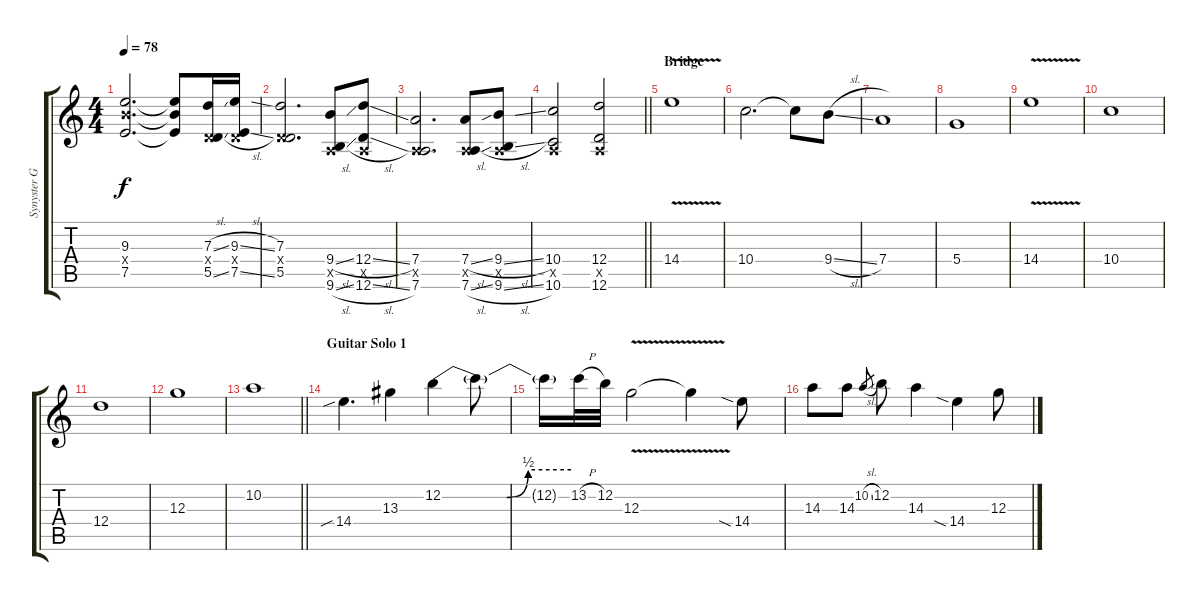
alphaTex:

\track ("Synyster Gates Dis." "Synyster G") {instrument distortionguitar}
\staff {score tabs}
\tuning (E4 B3 G3 D3 A2 D2) {hide}
\ts (4 4)
\tempo 78
\clef g2
\ks c
(9.3 9.4{x} 7.5).2{d dy f} (9.3{t} 9.4{t} 7.5{t}).8 (7.3{sl} 0.4{x} 5.5{sl}).16 (9.3{sl} 0.4{x} 7.5{sl}).16 |
(7.3 0.4{x} 5.5).2{d} (9.4{sl} 0.5{x} 9.6{sl}).8 (12.4{sl} 0.5{x} 12.6{sl}).8 |
(7.4 0.5{x} 7.6).2{d} (7.4{sl} 0.5{x} 7.6{sl}).8 (9.4{sl} 0.5{x} 9.6{sl}).8 |
\barLineRight lightlight
(10.4 0.5{x} 10.6).2 (12.4 0.5{x} 12.6).2 |
\section ("" "Bridge")
14.4{v}.1{volume 14} |
10.4.2{d} 10.4{t}.8 9.4{sl}.8 |
7.4.1 |
5.4.1 |
14.4{v}.1 |
10.4.1 |
12.4.1 |
12.3.1 |
\barLineRight lightlight
10.2.1 |
\section ("" "Guitar Solo 1")
14.4{sib}.4{d volume 16} 13.3.4 12.2{be (custom 0 0 15 0 30 0 40 2 60 2)}.4 12.2{t}.8 |
12.2{t}.16 13.2{h}.32 12.2.32 12.3{v}.2 12.3{t}.4 14.4{sia}.8 |
14.3.8 14.3.8 10.2{sl}.8{gr} 12.2.8 14.3.4 14.4{sia}.4 12.3.8
